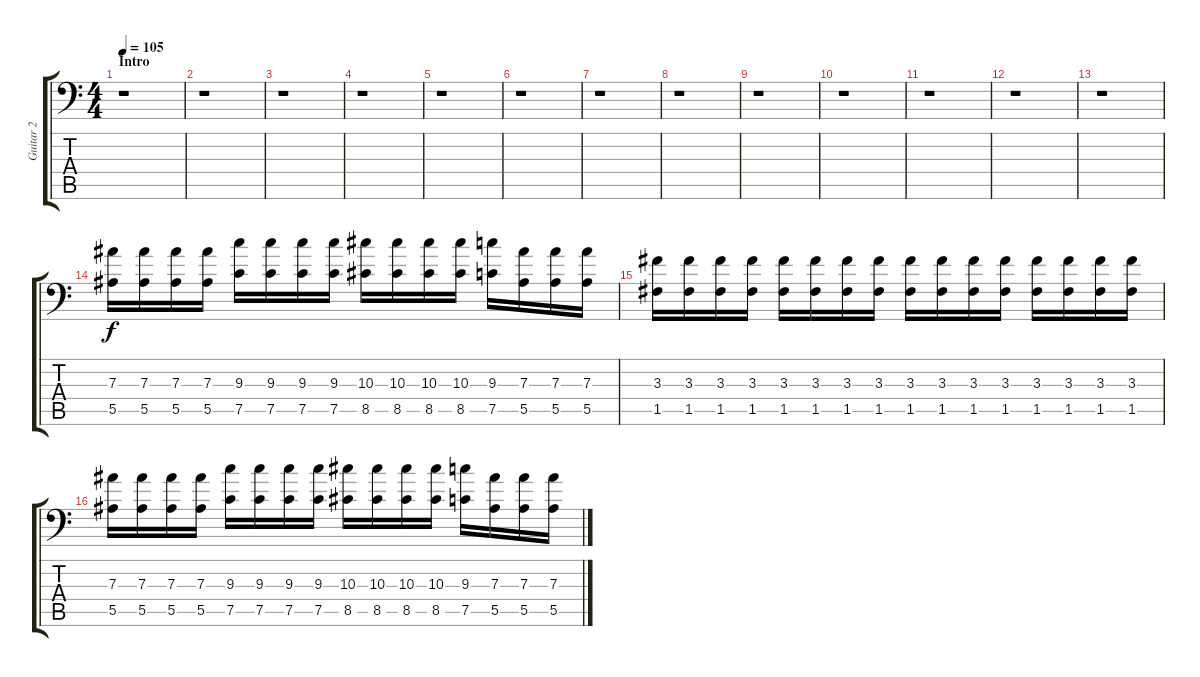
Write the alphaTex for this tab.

\track ("Guitar 2" "Guitar 2") {instrument distortionguitar}
\staff {score tabs}
\tuning (C4 G3 Eb3 Bb2 F2 Bb1) {hide}
\ts (4 4)
\section ("" "Intro")
\tempo 105
\clef f4
\ks c
r.1{dy f instrument distortionguitar} |
r.1 |
r.1 |
r.1 |
r.1 |
r.1 |
r.1 |
r.1 |
r.1 |
r.1 |
r.1 |
r.1 |
r.1 |
(7.3 5.5).16 (7.3 5.5).16 (7.3 5.5).16 (7.3 5.5).16 (9.3 7.5).16 (9.3 7.5).16 (9.3 7.5).16 (9.3 7.5).16 (10.3 8.5).16 (10.3 8.5).16 (10.3 8.5).16 (10.3 8.5).16 (9.3 7.5).16 (7.3 5.5).16 (7.3 5.5).16 (7.3 5.5).16 |
(3.3 1.5).16 (3.3 1.5).16 (3.3 1.5).16 (3.3 1.5).16 (3.3 1.5).16 (3.3 1.5).16 (3.3 1.5).16 (3.3 1.5).16 (3.3 1.5).16 (3.3 1.5).16 (3.3 1.5).16 (3.3 1.5).16 (3.3 1.5).16 (3.3 1.5).16 (3.3 1.5).16 (3.3 1.5).16 |
(7.3 5.5).16 (7.3 5.5).16 (7.3 5.5).16 (7.3 5.5).16 (9.3 7.5).16 (9.3 7.5).16 (9.3 7.5).16 (9.3 7.5).16 (10.3 8.5).16 (10.3 8.5).16 (10.3 8.5).16 (10.3 8.5).16 (9.3 7.5).16 (7.3 5.5).16 (7.3 5.5).16 (7.3 5.5).16
